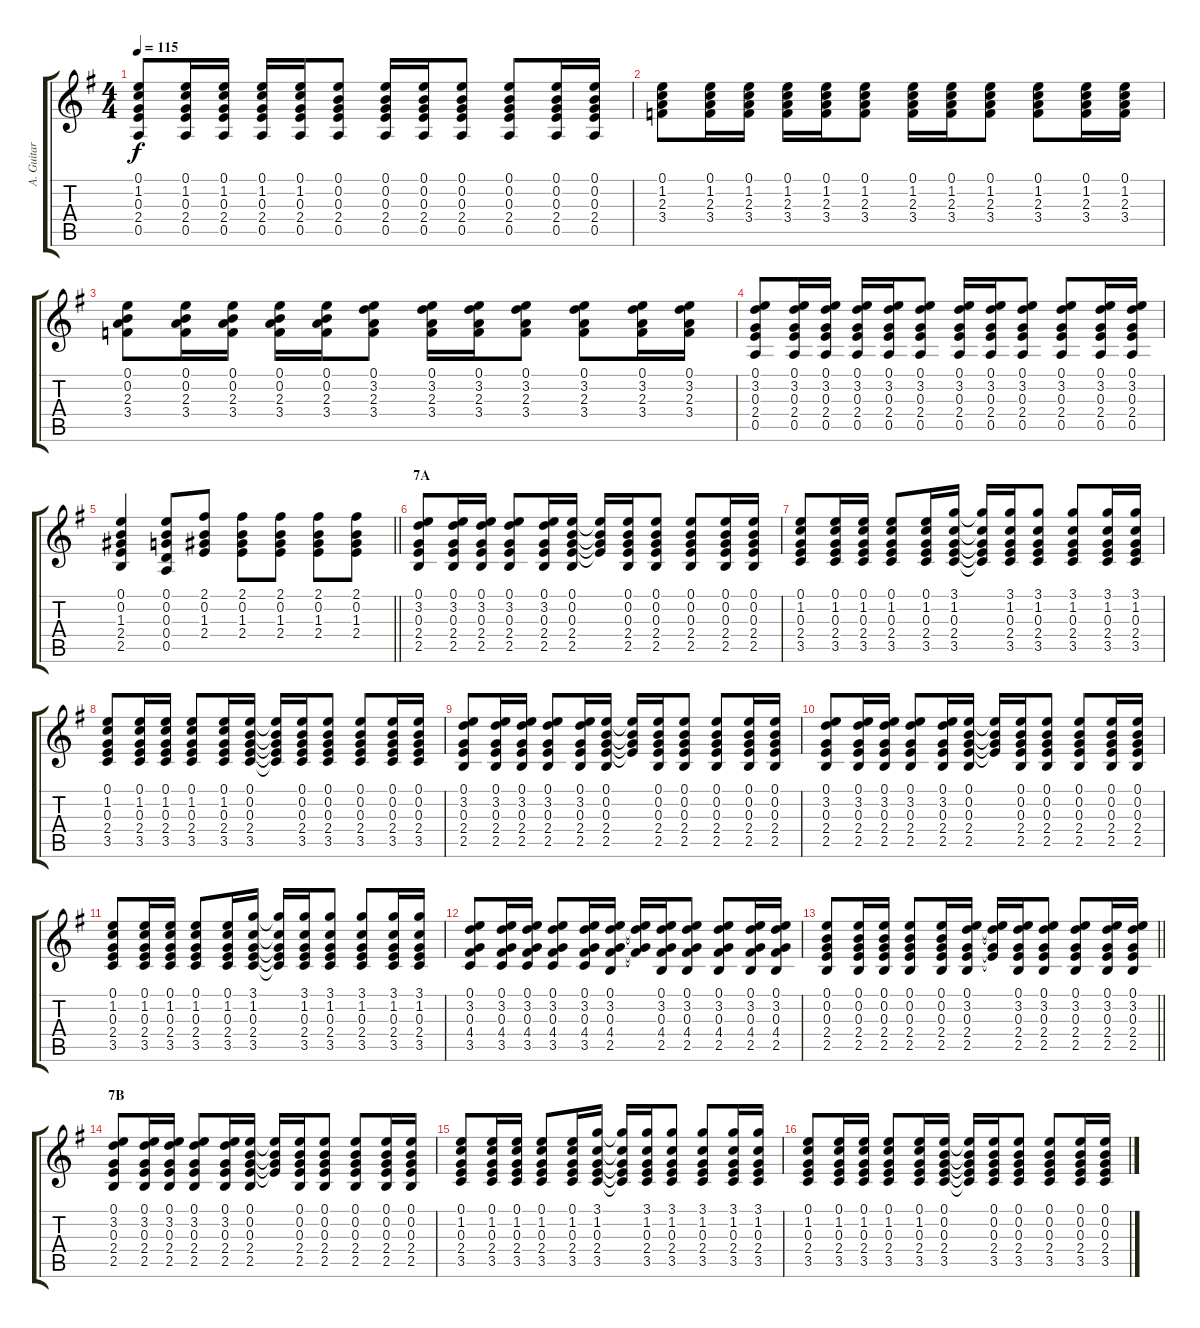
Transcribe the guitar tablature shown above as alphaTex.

\track ("A. Guitar II" "A. Guitar ") {instrument acousticguitarsteel}
\staff {score tabs}
\tuning (E4 B3 G3 D3 A2 E2) {hide}
\ts (4 4)
\tempo 115
\clef g2
\ks g
(0.1 1.2 0.3 2.4 0.5).8{dy f} (0.1 1.2 0.3 2.4 0.5).16 (0.1 1.2 0.3 2.4 0.5).16 (0.1 1.2 0.3 2.4 0.5).16 (0.1 1.2 0.3 2.4 0.5).16 (0.1 0.2 0.3 2.4 0.5).8 (0.1 0.2 0.3 2.4 0.5).16 (0.1 0.2 0.3 2.4 0.5).16 (0.1 0.2 0.3 2.4 0.5).8 (0.1 0.2 0.3 2.4 0.5).8 (0.1 0.2 0.3 2.4 0.5).16 (0.1 0.2 0.3 2.4 0.5).16 |
(0.1 1.2 2.3 3.4).8 (0.1 1.2 2.3 3.4).16 (0.1 1.2 2.3 3.4).16 (0.1 1.2 2.3 3.4).16 (0.1 1.2 2.3 3.4).16 (0.1 1.2 2.3 3.4).8 (0.1 1.2 2.3 3.4).16 (0.1 1.2 2.3 3.4).16 (0.1 1.2 2.3 3.4).8 (0.1 1.2 2.3 3.4).8 (0.1 1.2 2.3 3.4).16 (0.1 1.2 2.3 3.4).16 |
(0.1 0.2 2.3 3.4).8 (0.1 0.2 2.3 3.4).16 (0.1 0.2 2.3 3.4).16 (0.1 0.2 2.3 3.4).16 (0.1 0.2 2.3 3.4).16 (0.1 3.2 2.3 3.4).8 (0.1 3.2 2.3 3.4).16 (0.1 3.2 2.3 3.4).16 (0.1 3.2 2.3 3.4).8 (0.1 3.2 2.3 3.4).8 (0.1 3.2 2.3 3.4).16 (0.1 3.2 2.3 3.4).16 |
(0.1 3.2 0.3 2.4 0.5).8 (0.1 3.2 0.3 2.4 0.5).16 (0.1 3.2 0.3 2.4 0.5).16 (0.1 3.2 0.3 2.4 0.5).16 (0.1 3.2 0.3 2.4 0.5).16 (0.1 3.2 0.3 2.4 0.5).8 (0.1 3.2 0.3 2.4 0.5).16 (0.1 3.2 0.3 2.4 0.5).16 (0.1 3.2 0.3 2.4 0.5).8 (0.1 3.2 0.3 2.4 0.5).8 (0.1 3.2 0.3 2.4 0.5).16 (0.1 3.2 0.3 2.4 0.5).16 |
\barLineRight lightlight
(0.1 0.2 1.3 2.4 2.5).4 (0.1 0.2 0.3 0.4 0.5).8 (2.1 0.2 1.3 2.4).8 (2.1 0.2 1.3 2.4).8 (2.1 0.2 1.3 2.4).8 (2.1 0.2 1.3 2.4).8 (2.1 0.2 1.3 2.4).8 |
\section ("" "7A")
(0.1 3.2 0.3 2.4 2.5).8 (0.1 3.2 0.3 2.4 2.5).16 (0.1 3.2 0.3 2.4 2.5).16 (0.1 3.2 0.3 2.4 2.5).8 (0.1 3.2 0.3 2.4 2.5).16 (0.1 0.2 0.3 2.4 2.5).16 (0.1{t} 0.2{t} 0.3{t} 2.4{t}).16 (0.1 0.2 0.3 2.4 2.5).16 (0.1 0.2 0.3 2.4 2.5).8 (0.1 0.2 0.3 2.4 2.5).8 (0.1 0.2 0.3 2.4 2.5).16 (0.1 0.2 0.3 2.4 2.5).16 |
(0.1 1.2 0.3 2.4 3.5).8 (0.1 1.2 0.3 2.4 3.5).16 (0.1 1.2 0.3 2.4 3.5).16 (0.1 1.2 0.3 2.4 3.5).8 (0.1 1.2 0.3 2.4 3.5).16 (3.1 1.2 0.3 2.4 3.5).16 (3.1{t} 1.2{t} 0.3{t} 2.4{t} 3.5{t}).16 (3.1 1.2 0.3 2.4 3.5).16 (3.1 1.2 0.3 2.4 3.5).8 (3.1 1.2 0.3 2.4 3.5).8 (3.1 1.2 0.3 2.4 3.5).16 (3.1 1.2 0.3 2.4 3.5).16 |
(0.1 1.2 0.3 2.4 3.5).8 (0.1 1.2 0.3 2.4 3.5).16 (0.1 1.2 0.3 2.4 3.5).16 (0.1 1.2 0.3 2.4 3.5).8 (0.1 1.2 0.3 2.4 3.5).16 (0.1 0.2 0.3 2.4 3.5).16 (0.1{t} 0.2{t} 0.3{t} 2.4{t} 3.5{t}).16 (0.1 0.2 0.3 2.4 3.5).16 (0.1 0.2 0.3 2.4 3.5).8 (0.1 0.2 0.3 2.4 3.5).8 (0.1 0.2 0.3 2.4 3.5).16 (0.1 0.2 0.3 2.4 3.5).16 |
(0.1 3.2 0.3 2.4 2.5).8 (0.1 3.2 0.3 2.4 2.5).16 (0.1 3.2 0.3 2.4 2.5).16 (0.1 3.2 0.3 2.4 2.5).8 (0.1 3.2 0.3 2.4 2.5).16 (0.1 0.2 0.3 2.4 2.5).16 (0.1{t} 0.2{t} 0.3{t} 2.4{t}).16 (0.1 0.2 0.3 2.4 2.5).16 (0.1 0.2 0.3 2.4 2.5).8 (0.1 0.2 0.3 2.4 2.5).8 (0.1 0.2 0.3 2.4 2.5).16 (0.1 0.2 0.3 2.4 2.5).16 |
(0.1 3.2 0.3 2.4 2.5).8 (0.1 3.2 0.3 2.4 2.5).16 (0.1 3.2 0.3 2.4 2.5).16 (0.1 3.2 0.3 2.4 2.5).8 (0.1 3.2 0.3 2.4 2.5).16 (0.1 0.2 0.3 2.4 2.5).16 (0.1{t} 0.2{t} 0.3{t} 2.4{t}).16 (0.1 0.2 0.3 2.4 2.5).16 (0.1 0.2 0.3 2.4 2.5).8 (0.1 0.2 0.3 2.4 2.5).8 (0.1 0.2 0.3 2.4 2.5).16 (0.1 0.2 0.3 2.4 2.5).16 |
(0.1 1.2 0.3 2.4 3.5).8 (0.1 1.2 0.3 2.4 3.5).16 (0.1 1.2 0.3 2.4 3.5).16 (0.1 1.2 0.3 2.4 3.5).8 (0.1 1.2 0.3 2.4 3.5).16 (3.1 1.2 0.3 2.4 3.5).16 (3.1{t} 1.2{t} 0.3{t} 2.4{t} 3.5{t}).16 (3.1 1.2 0.3 2.4 3.5).16 (3.1 1.2 0.3 2.4 3.5).8 (3.1 1.2 0.3 2.4 3.5).8 (3.1 1.2 0.3 2.4 3.5).16 (3.1 1.2 0.3 2.4 3.5).16 |
(0.1 3.2 0.3 4.4 3.5).8 (0.1 3.2 0.3 4.4 3.5).16 (0.1 3.2 0.3 4.4 3.5).16 (0.1 3.2 0.3 4.4 3.5).8 (0.1 3.2 0.3 4.4 3.5).16 (0.1 3.2 0.3 4.4 2.5).16 (0.1{t} 3.2{t} 0.3{t} 4.4{t}).16 (0.1 3.2 0.3 4.4 2.5).16 (0.1 3.2 0.3 4.4 2.5).8 (0.1 3.2 0.3 4.4 2.5).8 (0.1 3.2 0.3 4.4 2.5).16 (0.1 3.2 0.3 4.4 2.5).16 |
\barLineRight lightlight
(0.1 0.2 0.3 2.4 2.5).8 (0.1 0.2 0.3 2.4 2.5).16 (0.1 0.2 0.3 2.4 2.5).16 (0.1 0.2 0.3 2.4 2.5).8 (0.1 0.2 0.3 2.4 2.5).16 (0.1 3.2 0.3 2.4 2.5).16 (0.1{t} 3.2{t} 0.3{t} 2.4{t}).16 (0.1 3.2 0.3 2.4 2.5).16 (0.1 3.2 0.3 2.4 2.5).8 (0.1 3.2 0.3 2.4 2.5).8 (0.1 3.2 0.3 2.4 2.5).16 (0.1 3.2 0.3 2.4 2.5).16 |
\section ("" "7B")
(0.1 3.2 0.3 2.4 2.5).8 (0.1 3.2 0.3 2.4 2.5).16 (0.1 3.2 0.3 2.4 2.5).16 (0.1 3.2 0.3 2.4 2.5).8 (0.1 3.2 0.3 2.4 2.5).16 (0.1 0.2 0.3 2.4 2.5).16 (0.1{t} 0.2{t} 0.3{t} 2.4{t}).16 (0.1 0.2 0.3 2.4 2.5).16 (0.1 0.2 0.3 2.4 2.5).8 (0.1 0.2 0.3 2.4 2.5).8 (0.1 0.2 0.3 2.4 2.5).16 (0.1 0.2 0.3 2.4 2.5).16 |
(0.1 1.2 0.3 2.4 3.5).8 (0.1 1.2 0.3 2.4 3.5).16 (0.1 1.2 0.3 2.4 3.5).16 (0.1 1.2 0.3 2.4 3.5).8 (0.1 1.2 0.3 2.4 3.5).16 (3.1 1.2 0.3 2.4 3.5).16 (3.1{t} 1.2{t} 0.3{t} 2.4{t} 3.5{t}).16 (3.1 1.2 0.3 2.4 3.5).16 (3.1 1.2 0.3 2.4 3.5).8 (3.1 1.2 0.3 2.4 3.5).8 (3.1 1.2 0.3 2.4 3.5).16 (3.1 1.2 0.3 2.4 3.5).16 |
(0.1 1.2 0.3 2.4 3.5).8 (0.1 1.2 0.3 2.4 3.5).16 (0.1 1.2 0.3 2.4 3.5).16 (0.1 1.2 0.3 2.4 3.5).8 (0.1 1.2 0.3 2.4 3.5).16 (0.1 0.2 0.3 2.4 3.5).16 (0.1{t} 0.2{t} 0.3{t} 2.4{t} 3.5{t}).16 (0.1 0.2 0.3 2.4 3.5).16 (0.1 0.2 0.3 2.4 3.5).8 (0.1 0.2 0.3 2.4 3.5).8 (0.1 0.2 0.3 2.4 3.5).16 (0.1 0.2 0.3 2.4 3.5).16
